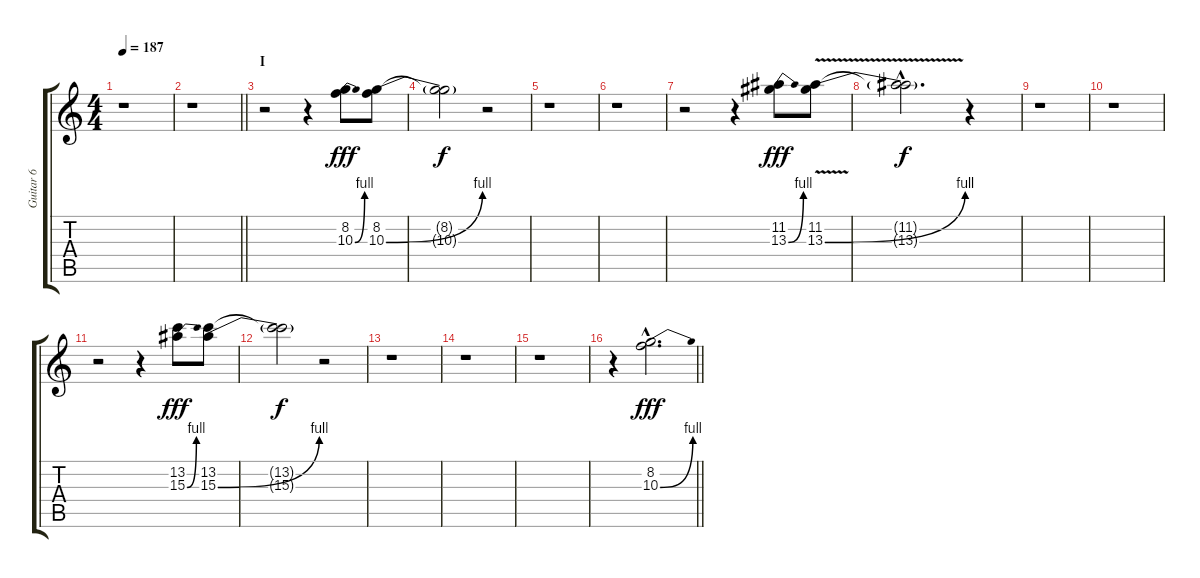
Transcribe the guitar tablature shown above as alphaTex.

\track ("Guitar 6" "Guitar 6") {instrument distortionguitar}
\staff {score tabs}
\tuning (E4 B3 G3 D3 A2 E2) {hide}
\ts (4 4)
\tempo 187
\clef g2
\ks c
r.1{dy f} |
\barLineRight lightlight
r.1 |
\section ("" "I")
r.2 r.4 (8.2 10.3{be (bend 0 0 60 4)}).8{dy fff} (8.2 10.3{be (bend 0 0 60 4)}).8 |
(8.2{t} 10.3{t}).2{dy f} r.2 |
r.1 |
r.1 |
r.2 r.4 (11.2 13.3{be (bend 0 0 60 4)}).8{dy fff} (11.2 13.3{be (bend 0 0 60 4) v}).8 |
(11.2{hac t} 13.3{hac t}).2{d dy f} r.4 |
r.1 |
r.1 |
r.2 r.4 (13.2 15.3{be (bend 0 0 60 4)}).8{dy fff} (13.2 15.3{be (bend 0 0 60 4)}).8 |
(13.2{t} 15.3{t}).2{dy f} r.2 |
r.1 |
r.1 |
r.1 |
\barLineRight lightlight
r.4 (8.2{hac} 10.3{be (bend 0 0 60 4) hac}).2{d dy fff}
